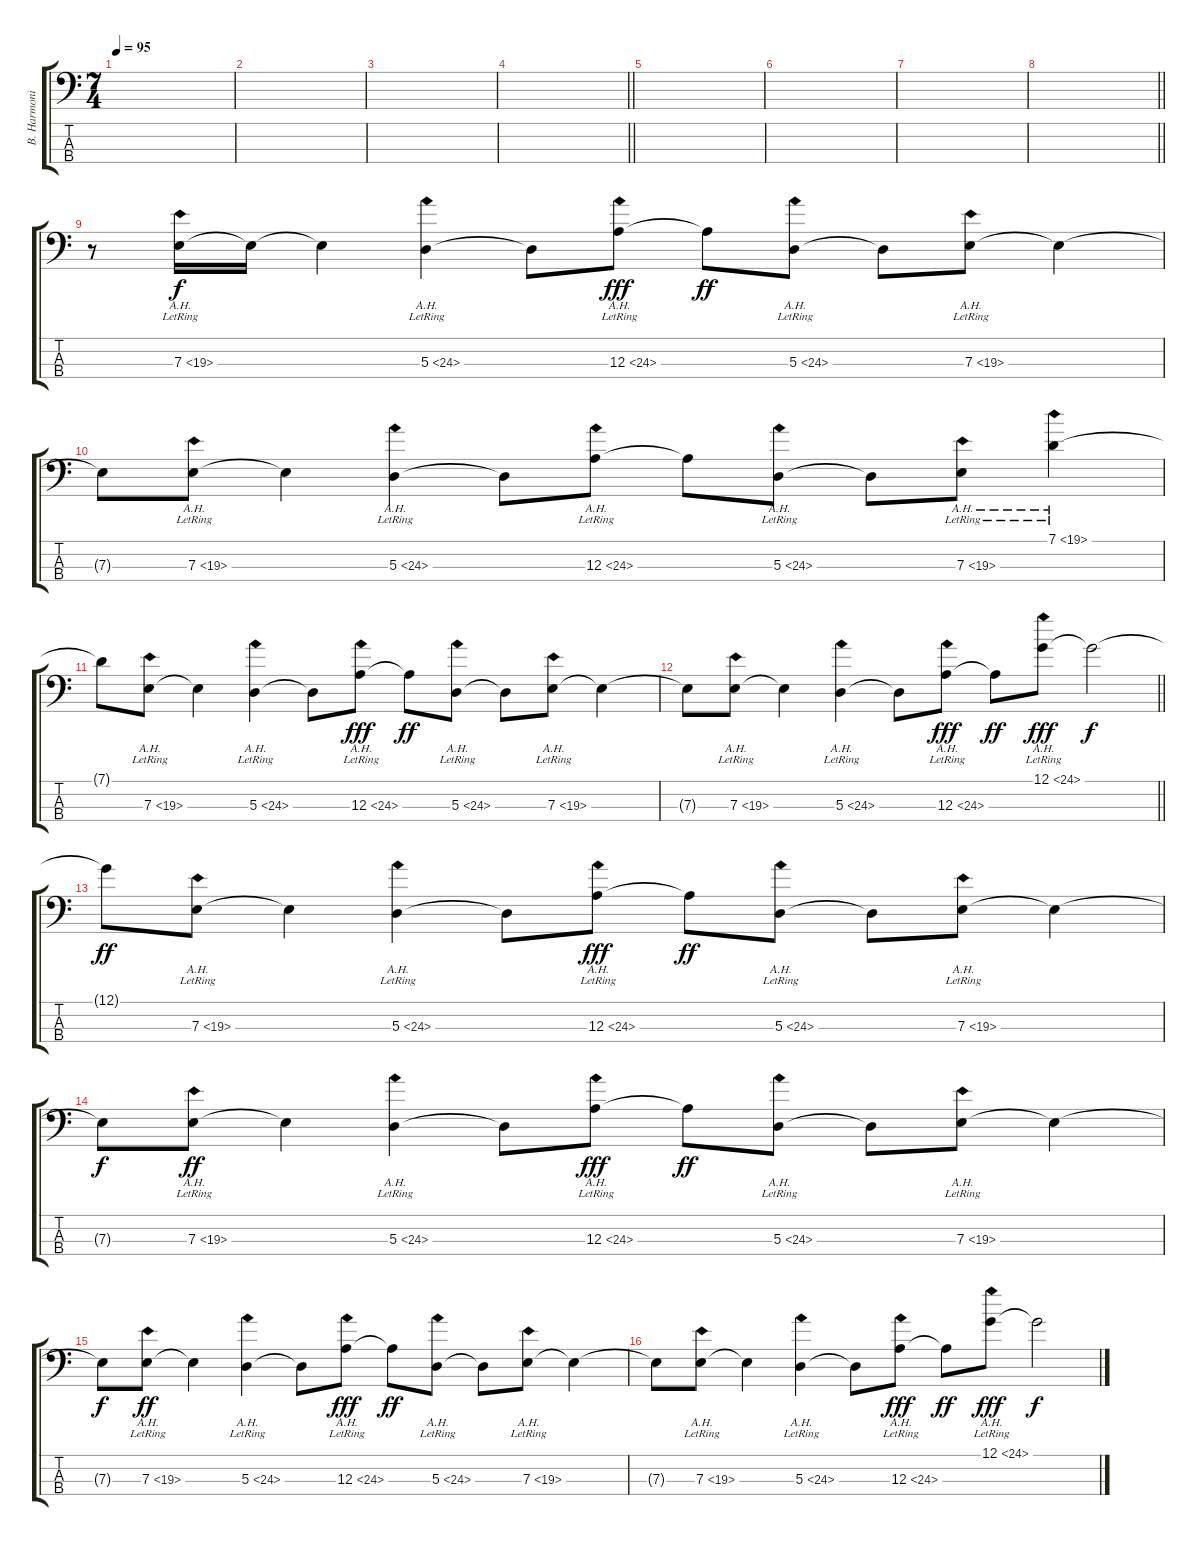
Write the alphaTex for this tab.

\track ("B. Harmonics" "B. Harmoni") {instrument electricguitarclean}
\staff {score tabs}
\tuning (G2 D2 A1 D1) {hide}
\ts (7 4)
\tempo 95
\clef f4
\ks c
|
|
|
\barLineRight lightlight
|
\section ("" "")
|
|
|
\barLineRight lightlight
|
\section ("" "")
r.8 7.3{ah 12 lr}.16 7.3{t}.16 7.3{t}.4 5.3{ah 19 lr}.4 5.3{t}.8 12.3{ah 12 lr}.8{dy fff} 12.3{t}.8{dy ff} 5.3{ah 19 lr}.8 5.3{t}.8 7.3{ah 12 lr}.8 7.3{t}.4 |
7.3{t}.8 7.3{ah 12 lr}.8 7.3{t}.4 5.3{ah 19 lr}.4 5.3{t}.8 12.3{ah 12 lr}.8 12.3{t}.8 5.3{ah 19 lr}.8 5.3{t}.8 7.3{ah 12 lr}.8 7.1{ah 12 lr}.4 |
7.1{t}.8 7.3{ah 12 lr}.8 7.3{t}.4 5.3{ah 19 lr}.4 5.3{t}.8 12.3{ah 12 lr}.8{dy fff} 12.3{t}.8{dy ff} 5.3{ah 19 lr}.8 5.3{t}.8 7.3{ah 12 lr}.8 7.3{t}.4 |
\barLineRight lightlight
7.3{t}.8 7.3{ah 12 lr}.8 7.3{t}.4 5.3{ah 19 lr}.4 5.3{t}.8 12.3{ah 12 lr}.8{dy fff} 12.3{t}.8{dy ff} 12.1{ah 12 lr}.8{dy fff} 12.1{t}.2{dy f} |
\section ("" "")
12.1{t}.8{dy ff} 7.3{ah 12 lr}.8 7.3{t}.4 5.3{ah 19 lr}.4 5.3{t}.8 12.3{ah 12 lr}.8{dy fff} 12.3{t}.8{dy ff} 5.3{ah 19 lr}.8 5.3{t}.8 7.3{ah 12 lr}.8 7.3{t}.4 |
7.3{t}.8{dy f} 7.3{ah 12 lr}.8{dy ff} 7.3{t}.4 5.3{ah 19 lr}.4 5.3{t}.8 12.3{ah 12 lr}.8{dy fff} 12.3{t}.8{dy ff} 5.3{ah 19 lr}.8 5.3{t}.8 7.3{ah 12 lr}.8 7.3{t}.4 |
7.3{t}.8{dy f} 7.3{ah 12 lr}.8{dy ff} 7.3{t}.4 5.3{ah 19 lr}.4 5.3{t}.8 12.3{ah 12 lr}.8{dy fff} 12.3{t}.8{dy ff} 5.3{ah 19 lr}.8 5.3{t}.8 7.3{ah 12 lr}.8 7.3{t}.4 |
7.3{t}.8 7.3{ah 12 lr}.8 7.3{t}.4 5.3{ah 19 lr}.4 5.3{t}.8 12.3{ah 12 lr}.8{dy fff} 12.3{t}.8{dy ff} 12.1{ah 12 lr}.8{dy fff} 12.1{t}.2{dy f}
